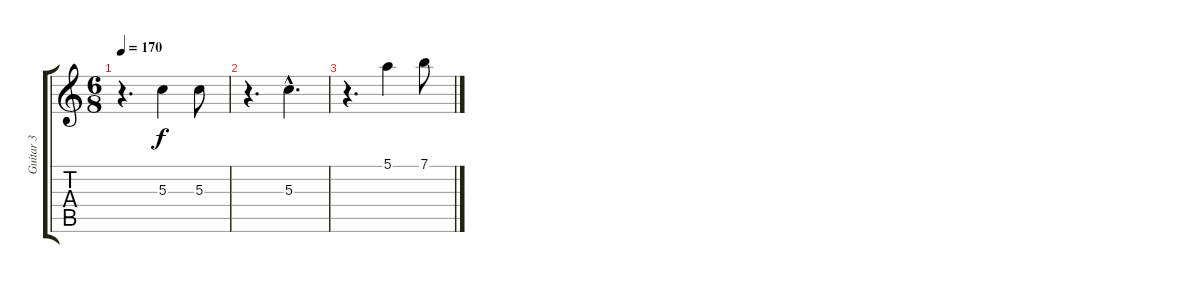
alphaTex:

\track ("Guitar 3" "Guitar 3") {instrument acousticguitarsteel}
\staff {score tabs}
\tuning (E4 B3 G3 D3 A2 E2) {hide}
\ts (6 8)
\tempo 170
\clef g2
\ks c
r.4{d dy f} 5.3.4 5.3.8 |
r.4{d} 5.3{hac}.4{d} |
r.4{d} 5.1.4 7.1.8
